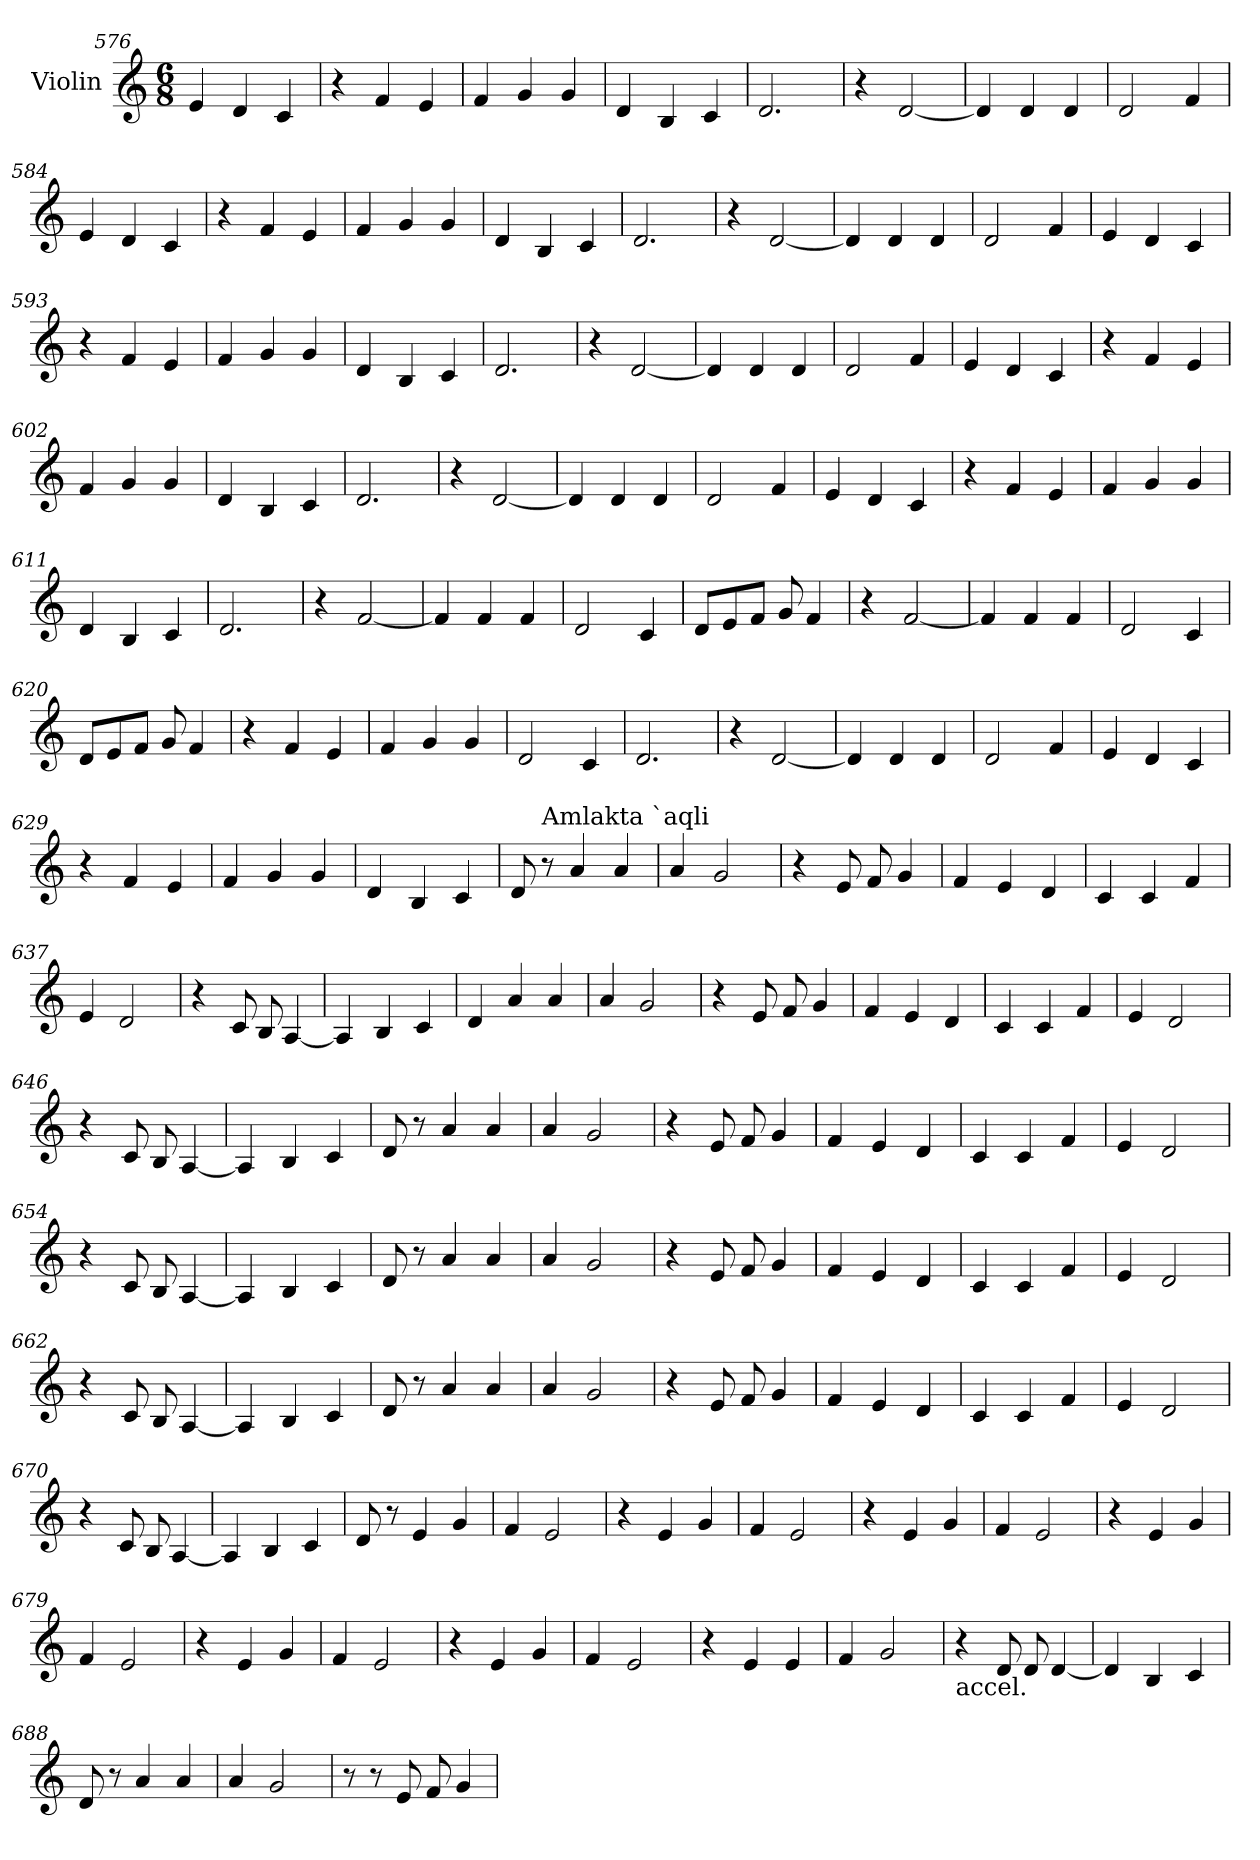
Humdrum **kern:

**kern
*part1
*staff1
*I"Violin
*clefG2
*k[]
*C:
*M6/8
=576
4e/
4d/
4c/
=577
4r
4f/
4e/
=578
4f/
4g/
4g/
=579
4d/
4B/
4c/
!!LO:PB:g=z
=580
2.d/
=581
4r
[2d/
!!LO:PB:g=z
=582
4d/]
4d/
4d/
=583
2d/
4f/
=584
4e/
4d/
4c/
=585
4r
4f/
4e/
=586
4f/
4g/
4g/
=587
4d/
4B/
4c/
!!LO:PB:g=z
=588
2.d/
=589
4r
[2d/
!!LO:PB:g=z
=590
4d/]
4d/
4d/
=591
2d/
4f/
=592
4e/
4d/
4c/
=593
4r
4f/
4e/
=594
4f/
4g/
4g/
=595
4d/
4B/
4c/
!!LO:PB:g=z
=596
2.d/
=597
4r
[2d/
=598
4d/]
4d/
4d/
=599
2d/
4f/
=600
4e/
4d/
4c/
=601
4r
4f/
4e/
=602
4f/
4g/
4g/
!!LO:PB:g=z
=603
4d/
4B/
4c/
=604
2.d/
=605
4r
[2d/
!!LO:PB:g=z
=606
4d/]
4d/
4d/
=607
2d/
4f/
=608
4e/
4d/
4c/
=609
4r
4f/
4e/
=610
4f/
4g/
4g/
!!LO:PB:g=z
=611
4d/
4B/
4c/
=612
2.d/
=613
4r
[2f/
!!LO:PB:g=z
=614
4f/]
4f/
4f/
=615
2d/
4c/
=616
8d/L
8e/
8f/J
8g/
4f/
=617
4r
[2f/
=618
4f/]
4f/
4f/
!!LO:PB:g=z
=619
2d/
4c/
=620
8d/L
8e/
8f/J
8g/
4f/
!!LO:PB:g=z
=621
4r
4f/
4e/
=622
4f/
4g/
4g/
=623
2d/
4c/
=624
2.d/
=625
4r
[2d/
!!LO:PB:g=z
=626
4d/]
4d/
4d/
=627
2d/
4f/
=628
4e/
4d/
4c/
!!LO:PB:g=z
=629
4r
4f/
4e/
=630
4f/
4g/
4g/
=631
4d/
4B/
4c/
=632
8d/
!LO:TX:a:t=Amlakta `aqli
8r
4a/
4a/
=633
4a/
2g/
!!LO:PB:g=z
=634
4r
8e/
8f/
4g/
=635
4f/
4e/
4d/
!!LO:PB:g=z
=636
4c/
4c/
4f/
=637
4e/
2d/
=638
4r
8c/
8B/
[4A/
=639
4A/]
4B/
4c/
=640
4d/
4a/
4a/
!!LO:PB:g=z
=641
4a/
2g/
=642
4r
8e/
8f/
4g/
!!LO:PB:g=z
=643
4f/
4e/
4d/
=644
4c/
4c/
4f/
=645
4e/
2d/
=646
4r
8c/
8B/
[4A/
=647
4A/]
4B/
4c/
!!LO:PB:g=z
=648
8d/
8r
4a/
4a/
=649
4a/
2g/
!!LO:PB:g=z
=650
4r
8e/
8f/
4g/
=651
4f/
4e/
4d/
=652
4c/
4c/
4f/
=653
4e/
2d/
=654
4r
8c/
8B/
[4A/
!!LO:PB:g=z
=655
4A/]
4B/
4c/
=656
8d/
8r
4a/
4a/
=657
4a/
2g/
=658
4r
8e/
8f/
4g/
=659
4f/
4e/
4d/
=660
4c/
4c/
4f/
=661
4e/
2d/
!!LO:PB:g=z
=662
4r
8c/
8B/
[4A/
=663
4A/]
4B/
4c/
!!LO:PB:g=z
=664
8d/
8r
4a/
4a/
=665
4a/
2g/
=666
4r
8e/
8f/
4g/
=667
4f/
4e/
4d/
=668
4c/
4c/
4f/
!!LO:PB:g=z
=669
4e/
2d/
=670
4r
8c/
8B/
[4A/
!!LO:PB:g=z
=671
4A/]
4B/
4c/
=672
8d/
8r
4e/
4g/
=673
4f/
2e/
=674
4r
4e/
4g/
=675
4f/
2e/
!!LO:PB:g=z
=676
4r
4e/
4g/
=677
4f/
2e/
=678
4r
4e/
4g/
!!LO:PB:g=z
=679
4f/
2e/
=680
4r
4e/
4g/
=681
4f/
2e/
=682
4r
4e/
4g/
=683
4f/
2e/
=684
4r
4e/
4e/
!!LO:PB:g=z
=685
4f/
2g/
=686
!LO:TX:b:t=accel.
4r
8d/
8d/
[4d/
!!LO:PB:g=z
=687
4d/]
4B/
4c/
=688
8d/
8r
4a/
4a/
=689
4a/
2g/
=690
8r
8r
8e/
8f/
4g/
=
*-
